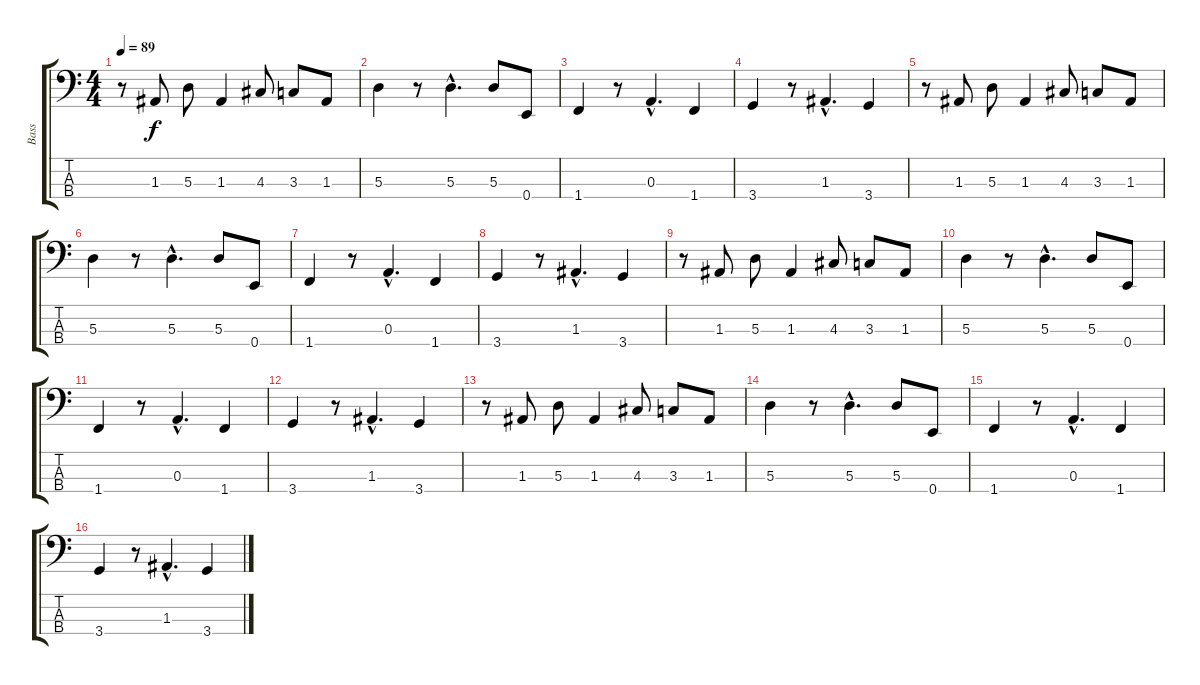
\track ("Bass" "Bass") {instrument electricbassfinger}
\staff {score tabs}
\tuning (G2 D2 A1 E1) {hide}
\ts (4 4)
\tempo 89
\clef f4
\ks c
r.8{dy f} 1.3.8 5.3.8 1.3.4 4.3.8 3.3.8 1.3.8 |
5.3.4 r.8 5.3{hac}.4{d} 5.3.8 0.4.8 |
1.4.4 r.8 0.3{hac}.4{d} 1.4.4 |
3.4.4 r.8 1.3{hac}.4{d} 3.4.4 |
r.8 1.3.8 5.3.8 1.3.4 4.3.8 3.3.8 1.3.8 |
5.3.4 r.8 5.3{hac}.4{d} 5.3.8 0.4.8 |
1.4.4 r.8 0.3{hac}.4{d} 1.4.4 |
3.4.4 r.8 1.3{hac}.4{d} 3.4.4 |
r.8 1.3.8 5.3.8 1.3.4 4.3.8 3.3.8 1.3.8 |
5.3.4 r.8 5.3{hac}.4{d} 5.3.8 0.4.8 |
1.4.4 r.8 0.3{hac}.4{d} 1.4.4 |
3.4.4 r.8 1.3{hac}.4{d} 3.4.4 |
r.8 1.3.8 5.3.8 1.3.4 4.3.8 3.3.8 1.3.8 |
5.3.4 r.8 5.3{hac}.4{d} 5.3.8 0.4.8 |
1.4.4 r.8 0.3{hac}.4{d} 1.4.4 |
3.4.4 r.8 1.3{hac}.4{d} 3.4.4
